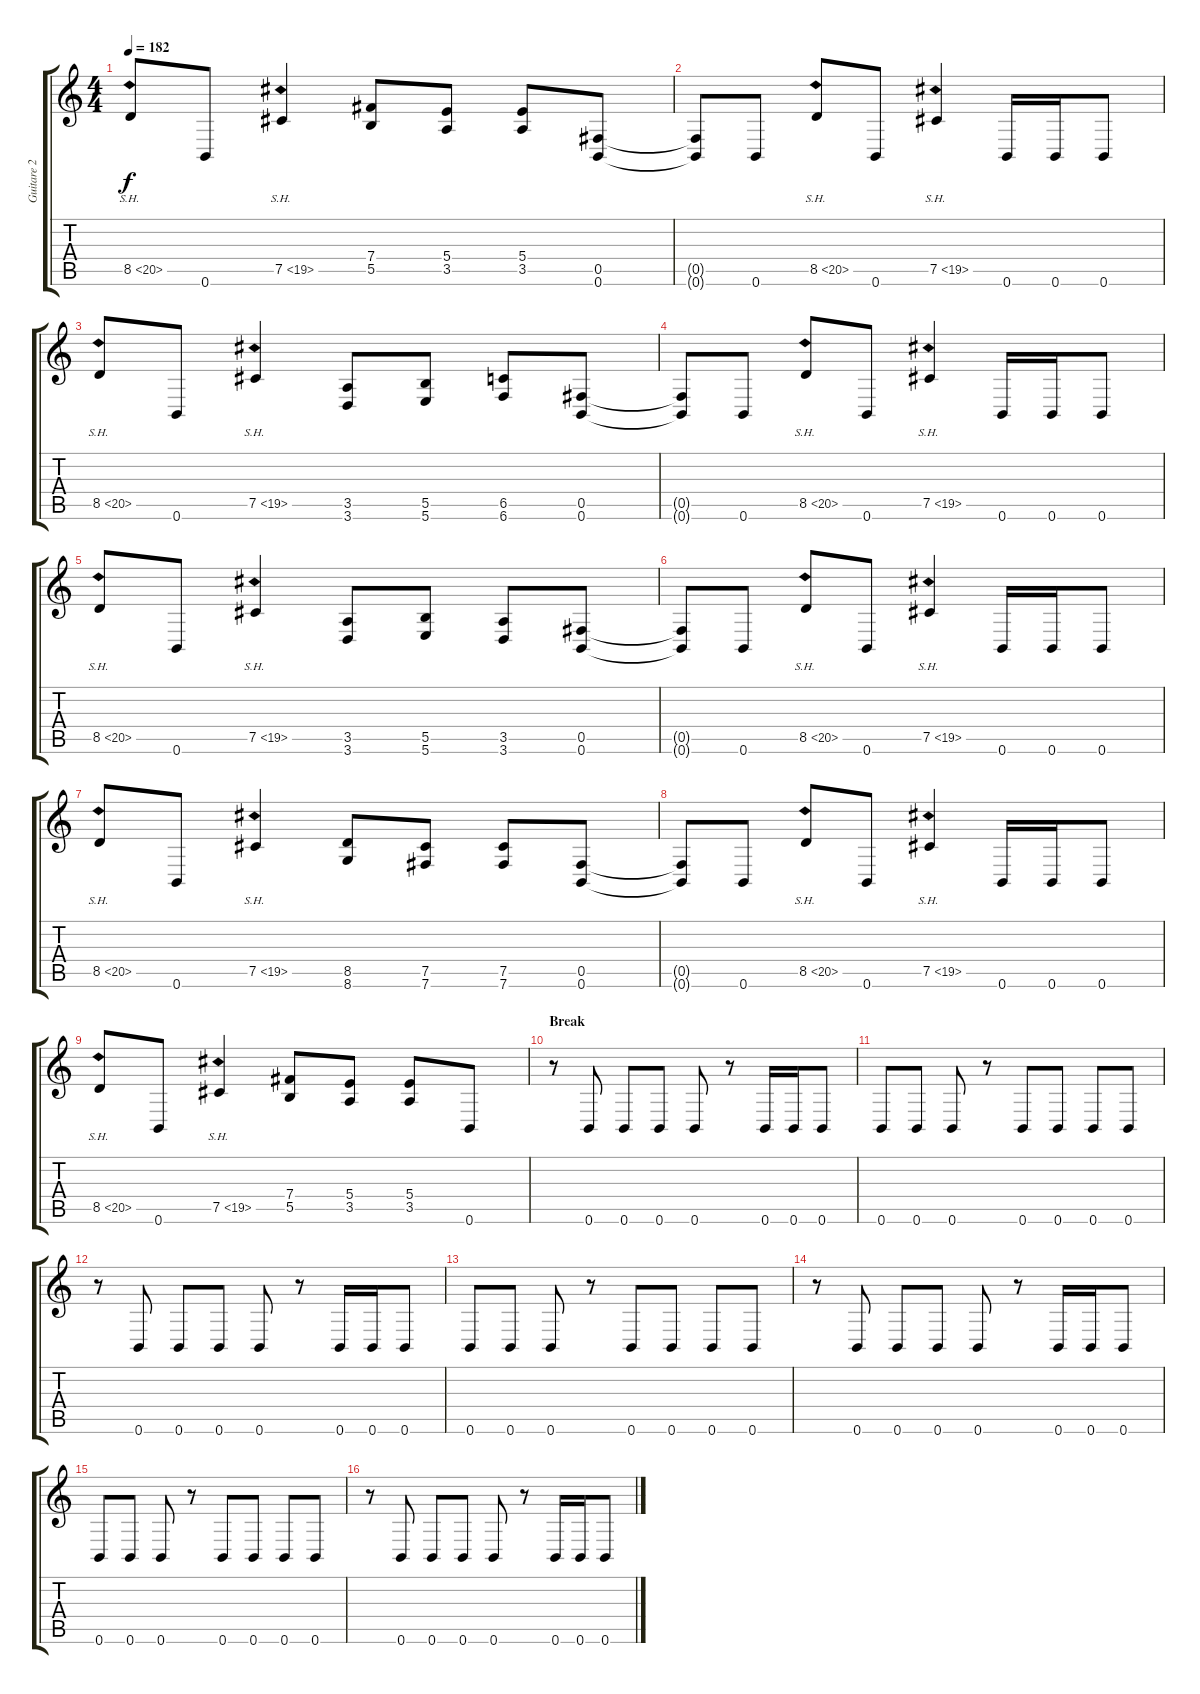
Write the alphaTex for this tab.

\track ("Guitare 2" "Guitare 2") {instrument distortionguitar}
\staff {score tabs}
\tuning (Db4 Ab3 E3 B2 Gb2 B1) {hide}
\ts (4 4)
\tempo 182
\clef g2
\ks c
8.5{sh 12}.8{dy f} 0.6.8 7.5{sh 12}.4 (7.4 5.5).8 (5.4 3.5).8 (5.4 3.5).8 (0.5 0.6).8 |
(0.5{t} 0.6{t}).8 0.6.8 8.5{sh 12}.8 0.6.8 7.5{sh 12}.4 0.6.16 0.6.16 0.6.8 |
8.5{sh 12}.8 0.6.8 7.5{sh 12}.4 (3.5 3.6).8 (5.5 5.6).8 (6.5 6.6).8 (0.5 0.6).8 |
(0.5{t} 0.6{t}).8 0.6.8 8.5{sh 12}.8 0.6.8 7.5{sh 12}.4 0.6.16 0.6.16 0.6.8 |
8.5{sh 12}.8 0.6.8 7.5{sh 12}.4 (3.5 3.6).8 (5.5 5.6).8 (3.5 3.6).8 (0.5 0.6).8 |
(0.5{t} 0.6{t}).8 0.6.8 8.5{sh 12}.8 0.6.8 7.5{sh 12}.4 0.6.16 0.6.16 0.6.8 |
8.5{sh 12}.8 0.6.8 7.5{sh 12}.4 (8.5 8.6).8 (7.5 7.6).8 (7.5 7.6).8 (0.5 0.6).8 |
(0.5{t} 0.6{t}).8 0.6.8 8.5{sh 12}.8 0.6.8 7.5{sh 12}.4 0.6.16 0.6.16 0.6.8 |
8.5{sh 12}.8 0.6.8 7.5{sh 12}.4 (7.4 5.5).8 (5.4 3.5).8 (5.4 3.5).8 0.6.8 |
\section ("" "Break")
r.8 0.6.8 0.6.8 0.6.8 0.6.8 r.8 0.6.16 0.6.16 0.6.8 |
0.6.8 0.6.8 0.6.8 r.8 0.6.8 0.6.8 0.6.8 0.6.8 |
r.8 0.6.8 0.6.8 0.6.8 0.6.8 r.8 0.6.16 0.6.16 0.6.8 |
0.6.8 0.6.8 0.6.8 r.8 0.6.8 0.6.8 0.6.8 0.6.8 |
r.8 0.6.8 0.6.8 0.6.8 0.6.8 r.8 0.6.16 0.6.16 0.6.8 |
0.6.8 0.6.8 0.6.8 r.8 0.6.8 0.6.8 0.6.8 0.6.8 |
r.8 0.6.8 0.6.8 0.6.8 0.6.8 r.8 0.6.16 0.6.16 0.6.8
